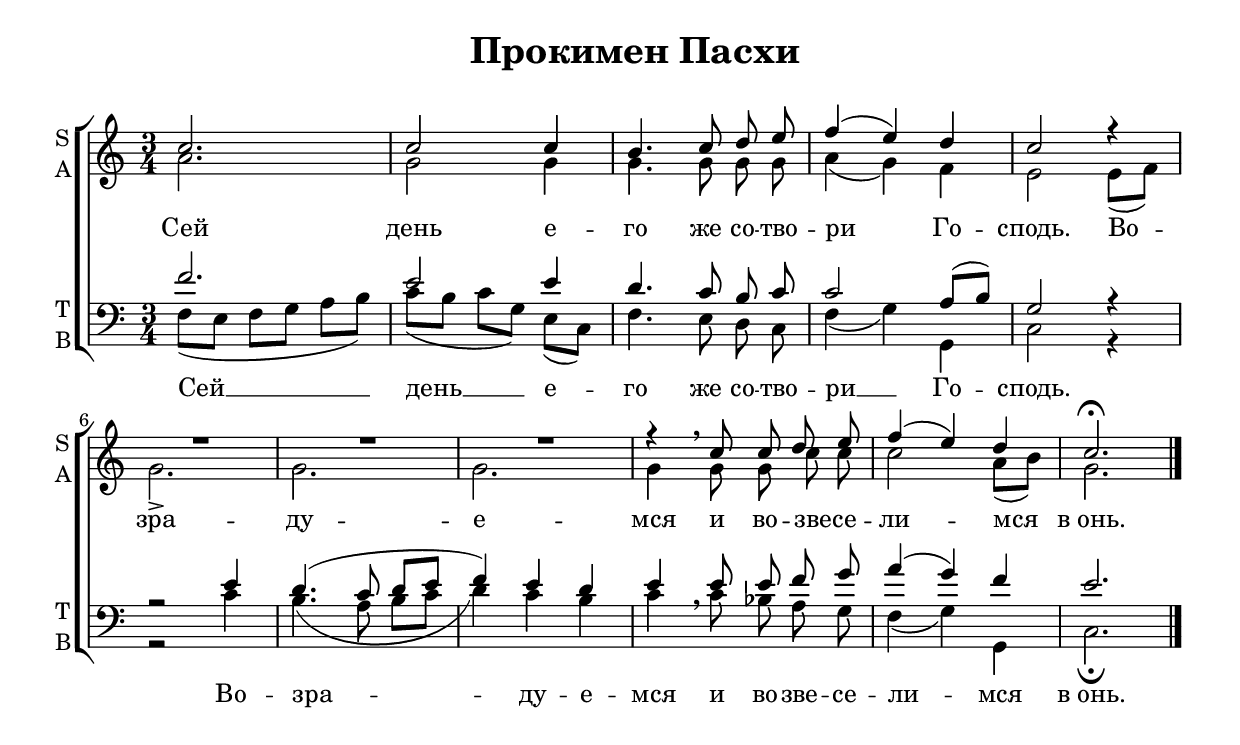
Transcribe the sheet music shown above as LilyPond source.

\version "2.18.0"
 
 % закомментируйте строку ниже, чтобы получался pdf с навигацией
#(ly:set-option 'point-and-click #f)
#(ly:set-option 'midi-extension "mid")
#(set-default-paper-size "a4")
%#(set-global-staff-size 16)

keyTime = { \time 3/4 \key c \major }

soprano = \relative c''  {
	\autoBeamOff
        c2. |
        c2 c4 |
        b4. c8 d e |
        f4( e) d |
        c2 r4 |
        R2.*3 |
        r4 \breathe c8 c d e |
        f4( e) d |
        c2.\fermata
        \bar "|."
}

alto = \relative a' {
	\autoBeamOff
	a2. |
	g2 g4 |
	g4. g8 g g |
	a4( g) f |
	e2 e8[( f]) |
	g2.-> |
	g |
	g |
	g4 g8 g c c |
	c2 a8[( b]) |
	g2. 
	
}

tenor = \relative c' {
	\autoBeamOff
	f2. |
	e2 e4 |
	d4. c8 b c |
	c2 a8[( b]) |
	g2 r4 |
	r2 e'4 |
	d4.( c8 d[ e] |
	f4) e d |
	e e8 e f g |
	a4( g) f |
	e2.
}

bass = \relative c {
	\autoBeamOff
	f8[( e] f[ g] a[ b]) |
	c[( b] c[ g]) e[( c]) |
	f4. e8 d c |
	f4( g) g, |
	c2 r4 |
	r2 c'4 |
	b4.( a8 b[ c] |
	d4) c b |
	c4\breathe c8 bes a g |
	f4( g) g, |
	c2.\fermata
}


lyrsoprano = \lyricmode {
	Сей день е -- го же со -- тво -- ри Го -- сподь.
	Во -- зра -- ду -- е -- мся и во -- зве -- се -- ли -- мся в_онь.
}

lyrbass = \lyricmode {
	Сей __  день __ е -- го же со -- тво -- ри __ Го -- сподь.
	Во -- зра -- ду -- е -- мся и во -- зве -- се -- ли -- мся в_онь.
}

#(set-default-paper-size "a4") 
\paper { 
  indent = 0
  top-margin = 15
  left-margin = 15
  right-margin = 10
  bottom-margin = 15
  ragged-bottom = ##t
  ragged-last-bottom = ##f
}

\header {
	  title = #"Прокимен Пасхи"
		subtitle = #" "
		%composer = #"Ф.Е.Степанов"
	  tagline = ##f
	}
	
\score { 
  \new ChoirStaff  <<

	% Партия сопрано и альта
    \new Staff = "sa" <<
	\set Staff.instrumentName = \markup { \column { "S" \line { "A" } } }
	\set Staff.shortInstrumentName = \markup { \column { "S" \line { "A" } } }
      \clef treble
      \new Voice = "Sop" { \voiceOne \keyTime \soprano }
      \new Voice = "Alto" { \voiceTwo \alto }
    >>
	\new Lyrics \lyricsto "Alto" { \lyrsoprano }
    
	% партия баса и тенора
    \new Staff = "tb" <<
	\set Staff.instrumentName = \markup { \column { "T" \line { "B" } } }
	\set Staff.shortInstrumentName = \markup { \column { "T" \line { "B" } } }
      \clef "bass"
      \new Voice = "Tenor" { \voiceOne \keyTime \tenor }
      \new Voice = "Bass" { \voiceTwo \bass }
    >>
    \new Lyrics \lyricsto "Bass" { \lyrbass }
  >>
  \layout { 
  }
  \midi { \tempo 4=120 }
}


%{
convert-ly (GNU LilyPond) 2.18.2  convert-ly: Processing `'...
Applying conversion:     Файл не был изменен
%}
